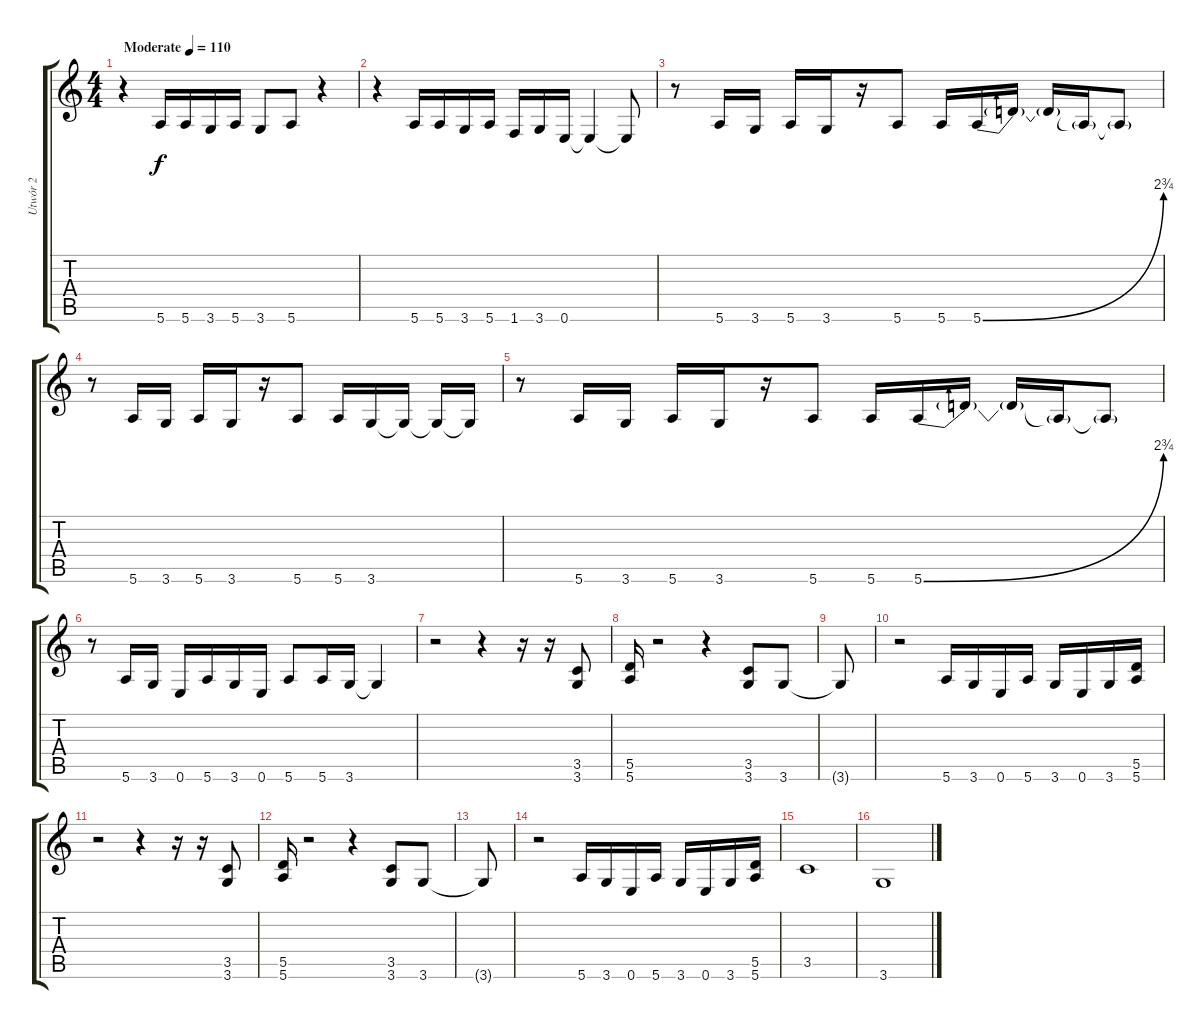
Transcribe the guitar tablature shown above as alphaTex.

\track ("Utwór 2" "Utwór 2") {instrument distortionguitar}
\staff {score tabs}
\tuning (E4 B3 G3 D3 A2 E2) {hide}
\ts (4 4)
\tempo (110 "Moderate")
\clef g2
\ks c
r.4{dy f instrument distortionguitar} 5.6.16 5.6.16 3.6.16 5.6.16 3.6.8 5.6.8 r.4 |
r.4 5.6.16 5.6.16 3.6.16 5.6.16 1.6.16 3.6.16 0.6.16 0.6{t}.4 0.6{t}.8 |
r.8 5.6.16 3.6.16 5.6.16 3.6.16 r.16 5.6.8 5.6.16 5.6{be (bend 0 0 60 11)}.16 5.6{t}.16 5.6{t}.16 5.6{t}.16 5.6{t}.8 |
r.8 5.6.16 3.6.16 5.6.16 3.6.16 r.16 5.6.8 5.6.16 3.6.16 3.6{t}.16 3.6{t}.16 3.6{t}.16 |
r.8 5.6.16 3.6.16 5.6.16 3.6.16 r.16 5.6.8 5.6.16 5.6{be (bend 0 0 60 11)}.16 5.6{t}.16 5.6{t}.16 5.6{t}.16 5.6{t}.8 |
r.8 5.6.16 3.6.16 0.6.16 5.6.16 3.6.16 0.6.16 5.6.8 5.6.16 3.6.16 3.6{t}.4 |
r.2 r.4 r.16 r.16 (3.5 3.6).8 |
(5.5 5.6).16 r.2 r.4 (3.5 3.6).8 3.6.8 |
3.6{t}.8 |
r.2 5.6.16 3.6.16 0.6.16 5.6.16 3.6.16 0.6.16 3.6.16 (5.5 5.6).16 |
r.2 r.4 r.16 r.16 (3.5 3.6).8 |
(5.5 5.6).16 r.2 r.4 (3.5 3.6).8 3.6.8 |
3.6{t}.8 |
r.2 5.6.16 3.6.16 0.6.16 5.6.16 3.6.16 0.6.16 3.6.16 (5.5 5.6).16 |
3.5.1 |
3.6.1
